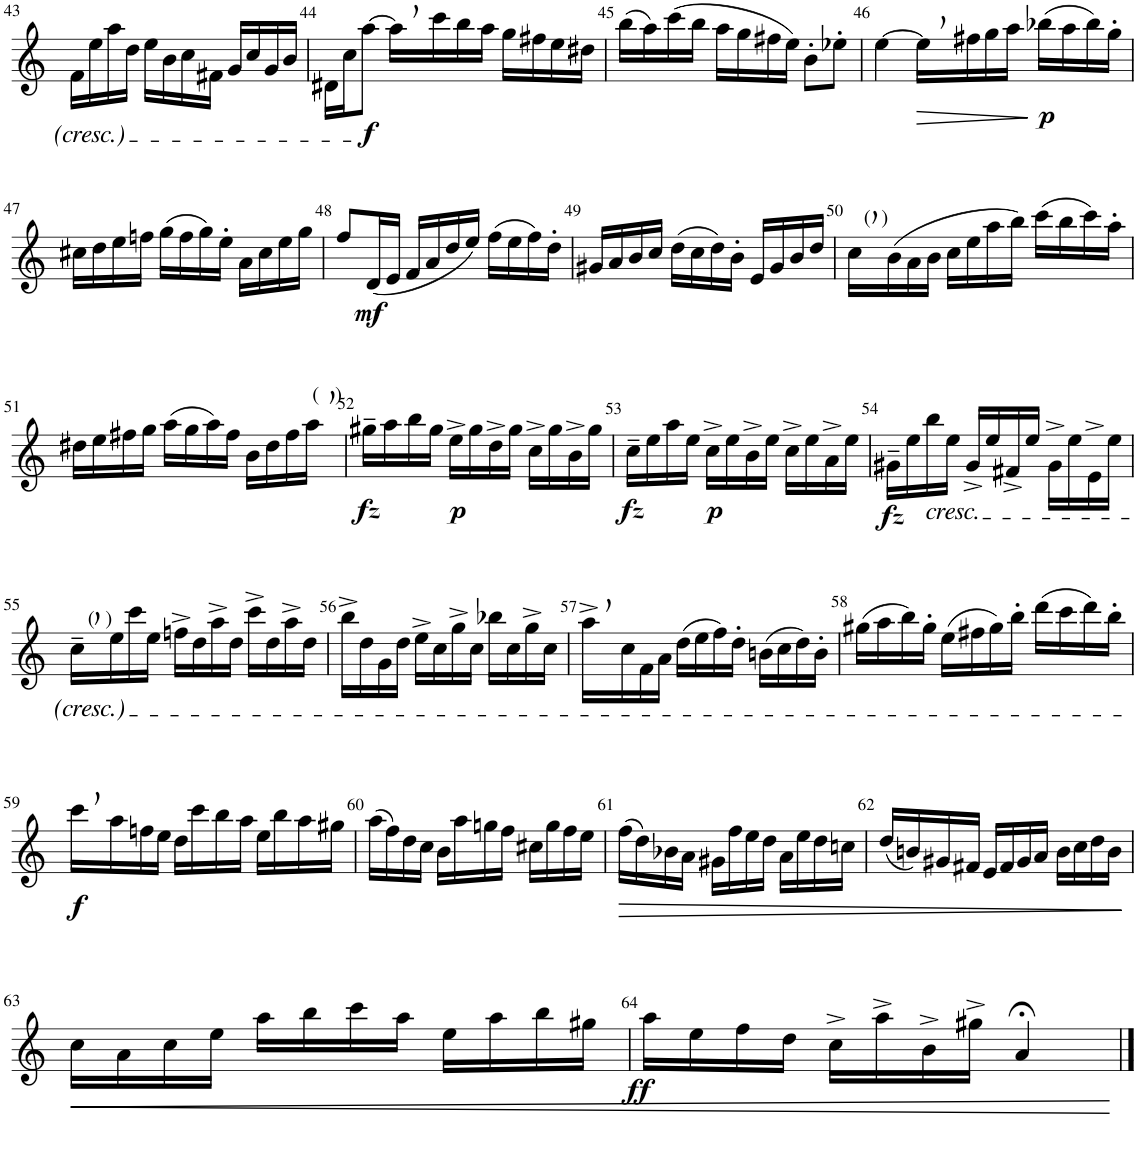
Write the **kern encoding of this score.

**kern	**dynam
*part1	*part1
*staff1	*staff1
*I"Flûte, Piste 1	*
*I'Fl.	*
!!LO:PB:g=z
*clefG2	*
*k[]	*
*M3/4	*
=43	=43
16f\LL	.
16ee\	.
16aa\	.
16dd\JJ	.
16ee\LL	.
16b\	.
16cc\	.
16f#X\JJ	.
16g/LL	.
16cc/	.
16g/	.
16b/JJ	.
=44	=44
16d#X\LL	.
16cc\J	.
!	!LO:DY:b
[8aa\J	f
16aa,\LL]	.
16ccc\	.
16bb\	.
16aa\JJ	.
16gg\LL	.
16ff#X\	.
16ee\	.
16dd#X\JJ	.
=45	=45
(16bb\LL	.
16aa\)	.
(16ccc\	.
16bb\JJ	.
16aa\LL	.
16gg\	.
16ff#X\	.
16ee\JJ)	.
8b'\L	.
8ee-X'\J	.
=46	=46
[4ee\	.
!	!LO:HP:b
16ee,\LL]	>
16ff#X\	.
16gg\	.
16aa\JJ	.
!	!LO:DY:n=1:b
(16bb-X\LL	] p
16aa\	.
16bb-\)	.
16gg'\JJ	.
!!LO:LB:g=z
=47	=47
16cc#X\LL	.
16dd\	.
16ee\	.
16ffn\JJ	.
(16gg\LL	.
16ff\	.
16gg\)	.
16ee'\JJ	.
16a\LL	.
16cc#\	.
16ee\	.
16gg\JJ	.
=48	=48
8ff/L	.
!	!LO:DY:b
(16d/L	mf
16e/JJ	.
16f/LL	.
16a/	.
16dd/	.
16ee/JJ)	.
(16ff\LL	.
16ee\	.
16ff\)	.
16dd'\JJ	.
=49	=49
16g#X/LL	.
16a/	.
16b/	.
16cc/JJ	.
(16dd\LL	.
16cc\	.
16dd\)	.
16b'\JJ	.
16e/LL	.
16g#/	.
16b/	.
16dd/JJ	.
=50	=50
!LO:TX:a:t=(  )	!
16cc,\LL	.
(16b\	.
16a\	.
16b\JJ	.
16cc\LL	.
16ee\	.
16aa\	.
16bb\JJ)	.
(16ccc\LL	.
16bb\	.
16ccc\)	.
16aa'\JJ	.
!!LO:LB:g=z
=51	=51
16dd#X\LL	.
16ee\	.
16ff#X\	.
16gg\JJ	.
(16aa\LL	.
16gg\	.
16aa\)	.
16ff#\JJ	.
16b\LL	.
16dd#\	.
16ff#\	.
!LO:TX:a:t=(   )	!
16aa,\JJ	.
=52	=52
!	!LO:DY:b
16gg#X~\LL	fz
16aa\	.
16bb\	.
16gg#\JJ	.
!	!LO:DY:b
16ee^\LL	p
16gg#\	.
16dd^\	.
16gg#\JJ	.
16cc^\LL	.
16gg#\	.
16b^\	.
16gg#\JJ	.
=53	=53
!	!LO:DY:b
16cc~\LL	fz
16ee\	.
16aa\	.
16ee\JJ	.
!	!LO:DY:b
16cc^\LL	p
16ee\	.
16b^\	.
16ee\JJ	.
16cc^\LL	.
16ee\	.
16a^\	.
16ee\JJ	.
=54	=54
!	!LO:DY:b
16g#X~\LL	fz
16ee\	.
!LO:TX:b:i:t=cresc.	!
16bb\	.
16ee\JJ	.
16g#^/LL	.
16ee/	.
16f#X^/	.
16ee/JJ	.
16g#^\LL	.
16ee\	.
16e^\	.
16ee\JJ	.
!!LO:LB:g=z
=55	=55
!LO:TX:a:t=(  )	!
16cc~,\LL	.
16ee\	.
16ccc\	.
16ee\JJ	.
16ffn^\LL	.
16dd\	.
16aa^\	.
16dd\JJ	.
16ccc^\LL	.
16dd\	.
16aa^\	.
16dd\JJ	.
=56	=56
16bb^\LL	.
16dd\	.
16g\	.
16dd\JJ	.
16ee^\LL	.
16cc\	.
16gg^\	.
16cc\JJ	.
16bb-X\LL	.
16cc\	.
16gg^\	.
16cc\JJ	.
=57	=57
16aa^,\LL	.
16cc\	.
16f\	.
16a\JJ	.
(16dd\LL	.
16ee\	.
16ff\)	.
16dd'\JJ	.
(16bn\LL	.
16cc\	.
16dd\)	.
16b'\JJ	.
=58	=58
(16gg#X\LL	.
16aa\	.
16bb\)	.
16gg#'\JJ	.
(16ee\LL	.
16ff#X\	.
16gg#\)	.
16bb'\JJ	.
(16ddd\LL	.
16ccc\	.
16ddd\)	.
16bb'\JJ	.
!!LO:LB:g=z
=59	=59
!	!LO:DY:b
16ccc,\LL	f
16aa\	.
16ffn\	.
16ee\JJ	.
16dd\LL	.
16ccc\	.
16bb\	.
16aa\JJ	.
16ee\LL	.
16bb\	.
16aa\	.
16gg#X\JJ	.
=60	=60
(16aa\LL	.
16ff\)	.
16dd\	.
16cc\JJ	.
16b\LL	.
16aa\	.
16ggn\	.
16ff\JJ	.
16cc#X\LL	.
16gg\	.
16ff\	.
16ee\JJ	.
=61	=61
!	!LO:HP:b
(16ff\LL	>
16dd\)	.
16b-X\	.
16a\JJ	.
16g#X\LL	.
16ff\	.
16ee\	.
16dd\JJ	.
16a\LL	.
16ee\	.
16dd\	.
16ccn\JJ	.
=62	=62
(16dd/LL	.
16bn/)	.
16g#X/	.
16f#X/JJ	.
16e/LL	.
16f#/	.
16g#/	.
16a/JJ	.
16b\LL	.
16cc\	.
16dd\	.
16b\JJ	.
.	]
!!LO:LB:g=z
=63	=63
!	!LO:HP:b
16cc\LL	<
16a\	.
16cc\	.
16ee\JJ	.
16aa\LL	.
16bb\	.
16ccc\	.
16aa\JJ	.
16ee\LL	.
16aa\	.
16bb\	.
16gg#X\JJ	.
=64	=64
!	!LO:DY:b
16aa\LL	ff
16ee\	.
16ff\	.
16dd\JJ	.
16cc^\LL	.
16aa^\	.
16b^\	.
16gg#X^\JJ	.
4a;</	.
.	[
==	==
*-	*-
